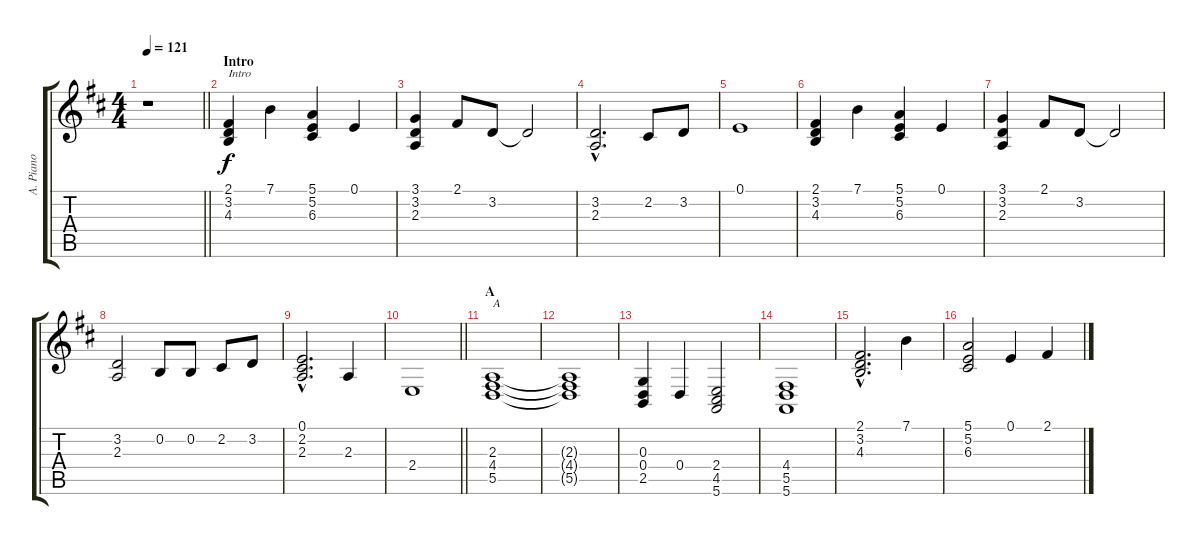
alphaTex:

\track ("A. Piano" "A. Piano") {instrument acousticgrandpiano}
\staff {score tabs}
\tuning (E4 B3 G3 D3 A2 E2) {hide}
\ts (4 4)
\tempo 121
\clef g2
\barLineRight lightlight
\ks d
r.1{dy f instrument acousticgrandpiano} |
\section ("" "Intro")
(2.1 3.2 4.3).4{txt "Intro"} 7.1.4 (5.1 5.2 6.3).4 0.1.4 |
(3.1 3.2 2.3).4 2.1.8 3.2.8 3.2{t}.2 |
(3.2{hac} 2.3{hac}).2{d} 2.2.8 3.2.8 |
0.1.1 |
(2.1 3.2 4.3).4 7.1.4 (5.1 5.2 6.3).4 0.1.4 |
(3.1 3.2 2.3).4 2.1.8 3.2.8 3.2{t}.2 |
(3.2 2.3).2 0.2.8 0.2.8 2.2.8 3.2.8 |
(0.1{hac} 2.2{hac} 2.3{hac}).2{d} 2.3.4 |
\barLineRight lightlight
2.4.1 |
\section ("" "A")
(2.3 4.4 5.5).1{txt "A"} |
(2.3{t} 4.4{t} 5.5{t}).1 |
(0.3 0.4 2.5).4 0.4.4 (2.4 4.5 5.6).2 |
(4.4 5.5 5.6).1 |
(2.1{hac} 3.2{hac} 4.3{hac}).2{d} 7.1.4 |
(5.1 5.2 6.3).2 0.1.4 2.1.4
